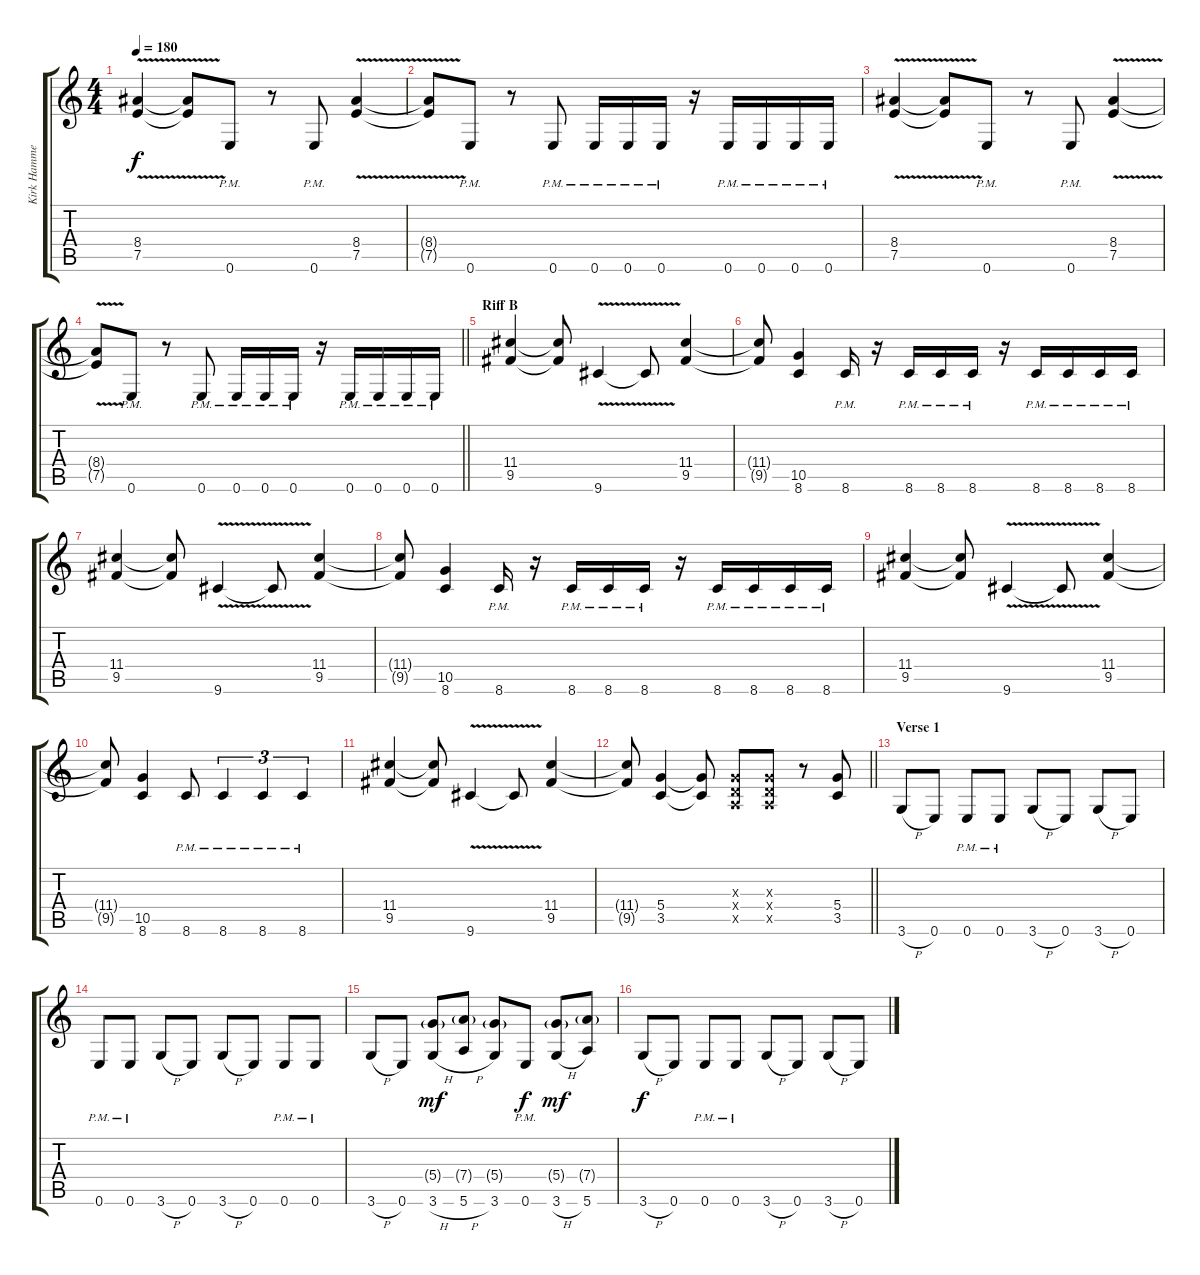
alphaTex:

\track ("Kirk Hammet (Rythm)" "Kirk Hamme") {instrument distortionguitar}
\staff {score tabs}
\tuning (E4 B3 G3 D3 A2 E2) {hide}
\ts (4 4)
\tempo 180
\clef g2
\ks c
(8.4{v} 7.5).4{dy f} (8.4{t} 7.5{t}).8 0.6{pm}.8 r.8 0.6{pm}.8 (8.4{v} 7.5).4 |
(8.4{t} 7.5{t}).8 0.6{pm}.8 r.8 0.6{pm}.8 0.6{pm}.16 0.6{pm}.16 0.6{pm}.16 r.16 0.6{pm}.16 0.6{pm}.16 0.6{pm}.16 0.6{pm}.16 |
(8.4{v} 7.5).4 (8.4{t} 7.5{t}).8 0.6{pm}.8 r.8 0.6{pm}.8 (8.4{v} 7.5).4 |
\barLineRight lightlight
(8.4{t} 7.5{t}).8 0.6{pm}.8 r.8 0.6{pm}.8 0.6{pm}.16 0.6{pm}.16 0.6{pm}.16 r.16 0.6{pm}.16 0.6{pm}.16 0.6{pm}.16 0.6{pm}.16 |
\section ("" "Riff B")
(11.4 9.5).4 (11.4{t} 9.5{t}).8 9.6{v}.4 9.6{t}.8 (11.4 9.5).4 |
(11.4{t} 9.5{t}).8 (10.5 8.6).4 8.6{pm}.16 r.16 8.6{pm}.16 8.6{pm}.16 8.6{pm}.16 r.16 8.6{pm}.16 8.6{pm}.16 8.6{pm}.16 8.6{pm}.16 |
(11.4 9.5).4 (11.4{t} 9.5{t}).8 9.6{v}.4 9.6{t}.8 (11.4 9.5).4 |
(11.4{t} 9.5{t}).8 (10.5 8.6).4 8.6{pm}.16 r.16 8.6{pm}.16 8.6{pm}.16 8.6{pm}.16 r.16 8.6{pm}.16 8.6{pm}.16 8.6{pm}.16 8.6{pm}.16 |
(11.4 9.5).4 (11.4{t} 9.5{t}).8 9.6{v}.4 9.6{t}.8 (11.4 9.5).4 |
(11.4{t} 9.5{t}).8 (10.5 8.6).4 8.6{pm}.8 8.6{pm}.4{tu (3 2)} 8.6{pm}.4{tu (3 2)} 8.6{pm}.4{tu (3 2)} |
(11.4 9.5).4 (11.4{t} 9.5{t}).8 9.6{v}.4 9.6{t}.8 (11.4 9.5).4 |
\barLineRight lightlight
(11.4{t} 9.5{t}).8 (5.4 3.5).4 (5.4{t} 3.5{t}).8 (0.3{x} 0.4{x} 0.5{x}).8 (0.3{x} 0.4{x} 0.5{x}).8 r.8 (5.4 3.5).8 |
\section ("" "Verse 1 ")
3.6{h}.8 0.6.8 0.6{pm}.8 0.6{pm}.8 3.6{h}.8 0.6.8 3.6{h}.8 0.6.8 |
0.6{pm}.8 0.6{pm}.8 3.6{h}.8 0.6.8 3.6{h}.8 0.6.8 0.6{pm}.8 0.6{pm}.8 |
3.6{h}.8 0.6.8 (5.4{g} 3.6{h}).8{dy mf} (7.4{g} 5.6{h}).8 (5.4{g} 3.6).8 0.6{pm}.8{dy f} (5.4{g} 3.6{h}).8{dy mf} (7.4{g} 5.6).8 |
3.6{h}.8{dy f} 0.6.8 0.6{pm}.8 0.6{pm}.8 3.6{h}.8 0.6.8 3.6{h}.8 0.6.8
